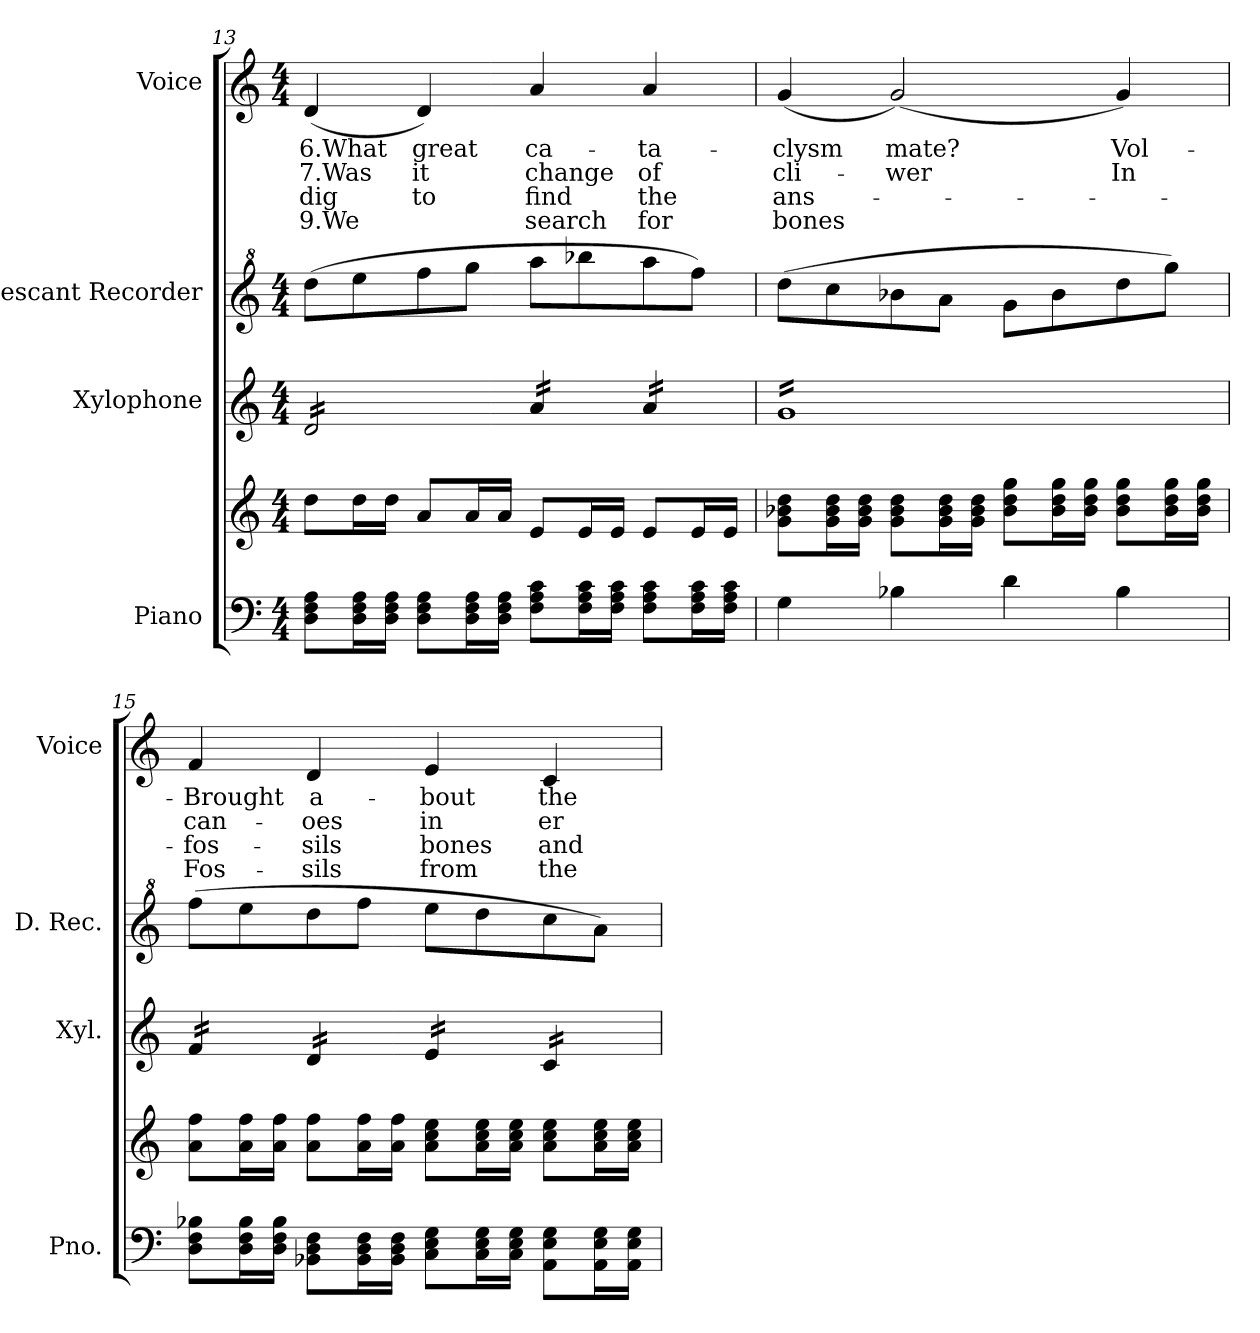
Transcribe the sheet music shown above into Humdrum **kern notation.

**kern	**kern	**kern	**kern	**kern	**text	**text	**text	**text
*part4	*part4	*part3	*part2	*part1	*part1	*part1	*part1	*part1
*staff5	*staff4	*staff3	*staff2	*staff1	*staff1	*staff1	*staff1	*staff1
*I"Piano	*	*I"Xylophone	*I"Descant Recorder	*I"Voice	*	*	*	*
*I'Pno.	*	*I'Xyl.	*I'D. Rec.	*I'Voice	*	*	*	*
*clefF4	*clefG2	*clefG2	*clefG^2	*clefG2	*	*	*	*
*	*	*ITrd-7c-12	*ITrd-7c-12	*	*	*	*	*
*k[]	*k[]	*k[]	*k[]	*k[]	*	*	*	*
*C:	*C:	*C:	*C:	*C:	*	*	*	*
*M4/4	*M4/4	*M4/4	*M4/4	*M4/4	*	*	*	*
=13	=13	=13	=13	=13	=13	=13	=13	=13
!	!	!	!	!	!LO:LY:b:color=#000000	!LO:LY:b:color=#000000	!LO:LY:b:color=#000000	!LO:LY:b:color=#000000
*	*	*tremolo	*	*	*	*	*	*
8Di\ 8Fi 8AiL	8ddi\L	16ddi/LL	(8ddddi\L	(4di/	6.What	7.Was	dig	9.We
.	.	16ddi/	.	.	.	.	.	.
16Di\ 16Fi 16AiL	16ddi\L	16ddi/	8eeeei\	.	.	.	.	.
16Di\ 16Fi 16AiJJ	16ddi\JJ	16ddi/	.	.	.	.	.	.
!	!	!	!	!	!LO:LY:b:color=#000000	!LO:LY:b:color=#000000	!LO:LY:b:color=#000000	!
8Di\ 8Fi 8AiL	8ai/L	16ddi/	8ffffi\	4di/)	great	it	to	.
.	.	16ddi/	.	.	.	.	.	.
16Di\ 16Fi 16AiL	16ai/L	16ddi/	8ggggi\J	.	.	.	.	.
16Di\ 16Fi 16AiJJ	16ai/JJ	16ddi/JJ	.	.	.	.	.	.
!	!	!	!	!	!LO:LY:b:color=#000000	!LO:LY:b:color=#000000	!LO:LY:b:color=#000000	!LO:LY:b:color=#000000
8Fi\ 8Ai 8ciL	8ei/L	16aai/LL	8aaaai\L	4ai/	ca-	change	find	search
.	.	16aai/	.	.	.	.	.	.
16Fi\ 16Ai 16ciL	16ei/L	16aai/	8bbbb-Xi\	.	.	.	.	.
16Fi\ 16Ai 16ciJJ	16ei/JJ	16aai/JJ	.	.	.	.	.	.
!	!	!	!	!	!LO:LY:b:color=#000000	!LO:LY:b:color=#000000	!LO:LY:b:color=#000000	!LO:LY:b:color=#000000
8Fi\ 8Ai 8ciL	8ei/L	16aai/LL	8aaaai\	4ai/	-ta-	of	the	for
.	.	16aai/	.	.	.	.	.	.
16Fi\ 16Ai 16ciL	16ei/L	16aai/	8ffffi\J)	.	.	.	.	.
16Fi\ 16Ai 16ciJJ	16ei/JJ	16aai/JJ	.	.	.	.	.	.
=14	=14	=14	=14	=14	=14	=14	=14	=14
!	!	!	!	!	!LO:LY:b:color=#000000	!LO:LY:b:color=#000000	!LO:LY:b:color=#000000	!LO:LY:b:color=#000000
4Gi\	8gi\ 8b-Xi 8ddiL	16ggiLL	(8ddddi\L	(4gi/	-clysm	cli-	ans-	bones
.	.	16ggi	.	.	.	.	.	.
.	16gi\ 16b-i 16ddiL	16ggi	8cccci\	.	.	.	.	.
.	16gi\ 16b-i 16ddiJJ	16ggi	.	.	.	.	.	.
!	!	!	!	!	!LO:LY:b:color=#000000	!LO:LY:b:color=#000000	!	!
4B-Xi\	8gi\ 8b-i 8ddiL	16ggi	8bbb-Xi\	(2gi/)	-mate?	-wer	.	.
.	.	16ggi	.	.	.	.	.	.
.	16gi\ 16b-i 16ddiL	16ggi	8aaai\J	.	.	.	.	.
.	16gi\ 16b-i 16ddiJJ	16ggi	.	.	.	.	.	.
4di\	8b-i\ 8ddi 8ggiL	16ggi	8gggi\L	.	.	.	.	.
.	.	16ggi	.	.	.	.	.	.
.	16b-i\ 16ddi 16ggiL	16ggi	8bbb-i\	.	.	.	.	.
.	16b-i\ 16ddi 16ggiJJ	16ggi	.	.	.	.	.	.
!	!	!	!	!	!LO:LY:b:color=#000000	!LO:LY:b:color=#000000	!	!
4B-i\	8b-i\ 8ddi 8ggiL	16ggi	8ddddi\	4gi/)	Vol-	In	.	.
.	.	16ggi	.	.	.	.	.	.
.	16b-i\ 16ddi 16ggiL	16ggi	8ggggi\J)	.	.	.	.	.
.	16b-i\ 16ddi 16ggiJJ	16ggiJJ	.	.	.	.	.	.
!!LO:LB:g=z
=15	=15	=15	=15	=15	=15	=15	=15	=15
!	!	!	!	!	!LO:LY:b:color=#000000	!LO:LY:b:color=#000000	!LO:LY:b:color=#000000	!LO:LY:b:color=#000000
8Di\ 8Fi 8B-XiL	8ai\ 8ffiL	16ffi/LL	(8ffffi\L	4fi/	Brought	-can-	fos-	Fos-
.	.	16ffi/	.	.	.	.	.	.
16Di\ 16Fi 16B-iL	16ai\ 16ffiL	16ffi/	8eeeei\	.	.	.	.	.
16Di\ 16Fi 16B-iJJ	16ai\ 16ffiJJ	16ffi/JJ	.	.	.	.	.	.
!	!	!	!	!	!LO:LY:b:color=#000000	!LO:LY:b:color=#000000	!LO:LY:b:color=#000000	!LO:LY:b:color=#000000
8BB-Xi\ 8Di 8FiL	8ai\ 8ffiL	16ddi/LL	8ddddi\	4di/	a-	-oes	-sils	-sils
.	.	16ddi/	.	.	.	.	.	.
16BB-i\ 16Di 16FiL	16ai\ 16ffiL	16ddi/	8ffffi\J	.	.	.	.	.
16BB-i\ 16Di 16FiJJ	16ai\ 16ffiJJ	16ddi/JJ	.	.	.	.	.	.
!	!	!	!	!	!LO:LY:b:color=#000000	!LO:LY:b:color=#000000	!LO:LY:b:color=#000000	!LO:LY:b:color=#000000
8Ci\ 8Ei 8GiL	8ai\ 8cci 8eeiL	16eei/LL	8eeeei\L	4ei/	-bout	in	bones	from
.	.	16eei/	.	.	.	.	.	.
16Ci\ 16Ei 16GiL	16ai\ 16cci 16eeiL	16eei/	8ddddi\	.	.	.	.	.
16Ci\ 16Ei 16GiJJ	16ai\ 16cci 16eeiJJ	16eei/JJ	.	.	.	.	.	.
!	!	!	!	!	!LO:LY:b:color=#000000	!LO:LY:b:color=#000000	!LO:LY:b:color=#000000	!LO:LY:b:color=#000000
8AAi\ 8Ei 8GiL	8ai\ 8cci 8eeiL	16cci/LL	8cccci\	4ci/	the	er-	and	the
.	.	16cci/	.	.	.	.	.	.
16AAi\ 16Ei 16GiL	16ai\ 16cci 16eeiL	16cci/	8aaai\J)	.	.	.	.	.
16AAi\ 16Ei 16GiJJ	16ai\ 16cci 16eeiJJ	16cci/JJ	.	.	.	.	.	.
*	*	*Xtremolo	*	*	*	*	*	*
=	=	=	=	=	=	=	=	=
*-	*-	*-	*-	*-	*-	*-	*-	*-
